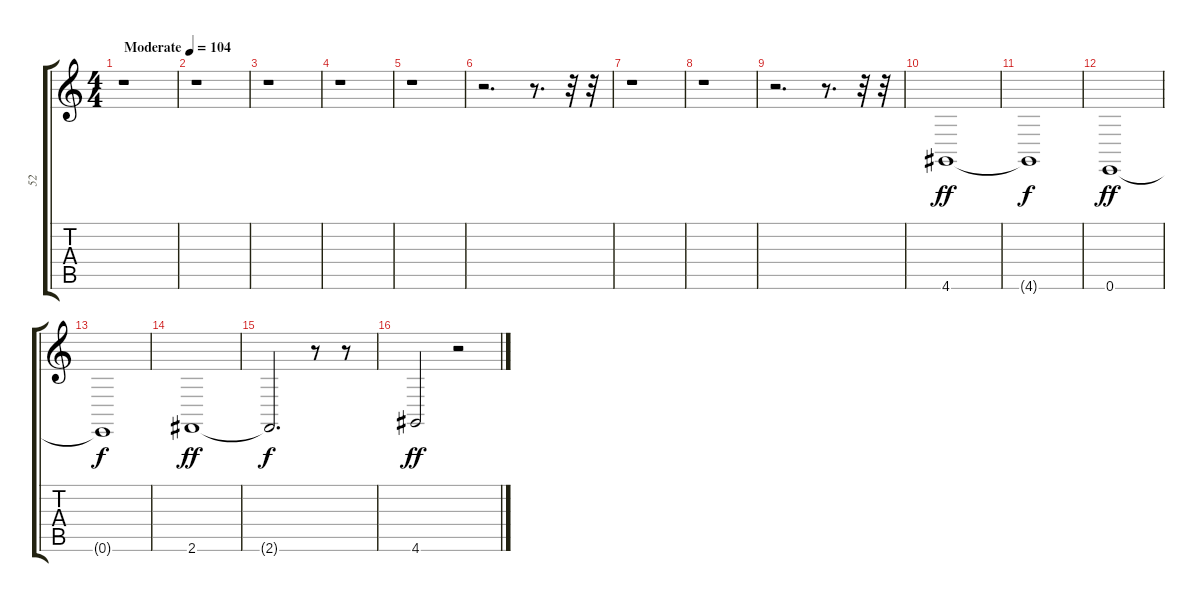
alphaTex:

\track ("52" "52") {instrument synthstrings2}
\staff {score tabs}
\tuning (E4 B3 G3 D3 A2 E2) {hide}
\ts (4 4)
\tempo (104 "Moderate")
\clef g2
\ks c
r.1{dy ff instrument synthstrings2} |
r.1 |
r.1 |
r.1 |
r.1 |
r.2{d} r.8{d} r.32 r.32 |
r.1 |
r.1 |
r.2{d} r.8{d} r.32 r.32 |
4.6.1 |
4.6{t}.1{dy f} |
0.6.1{dy ff} |
0.6{t}.1{dy f} |
2.6.1{dy ff} |
2.6{t}.2{d dy f} r.8 r.8 |
4.6.2{dy ff} r.2
